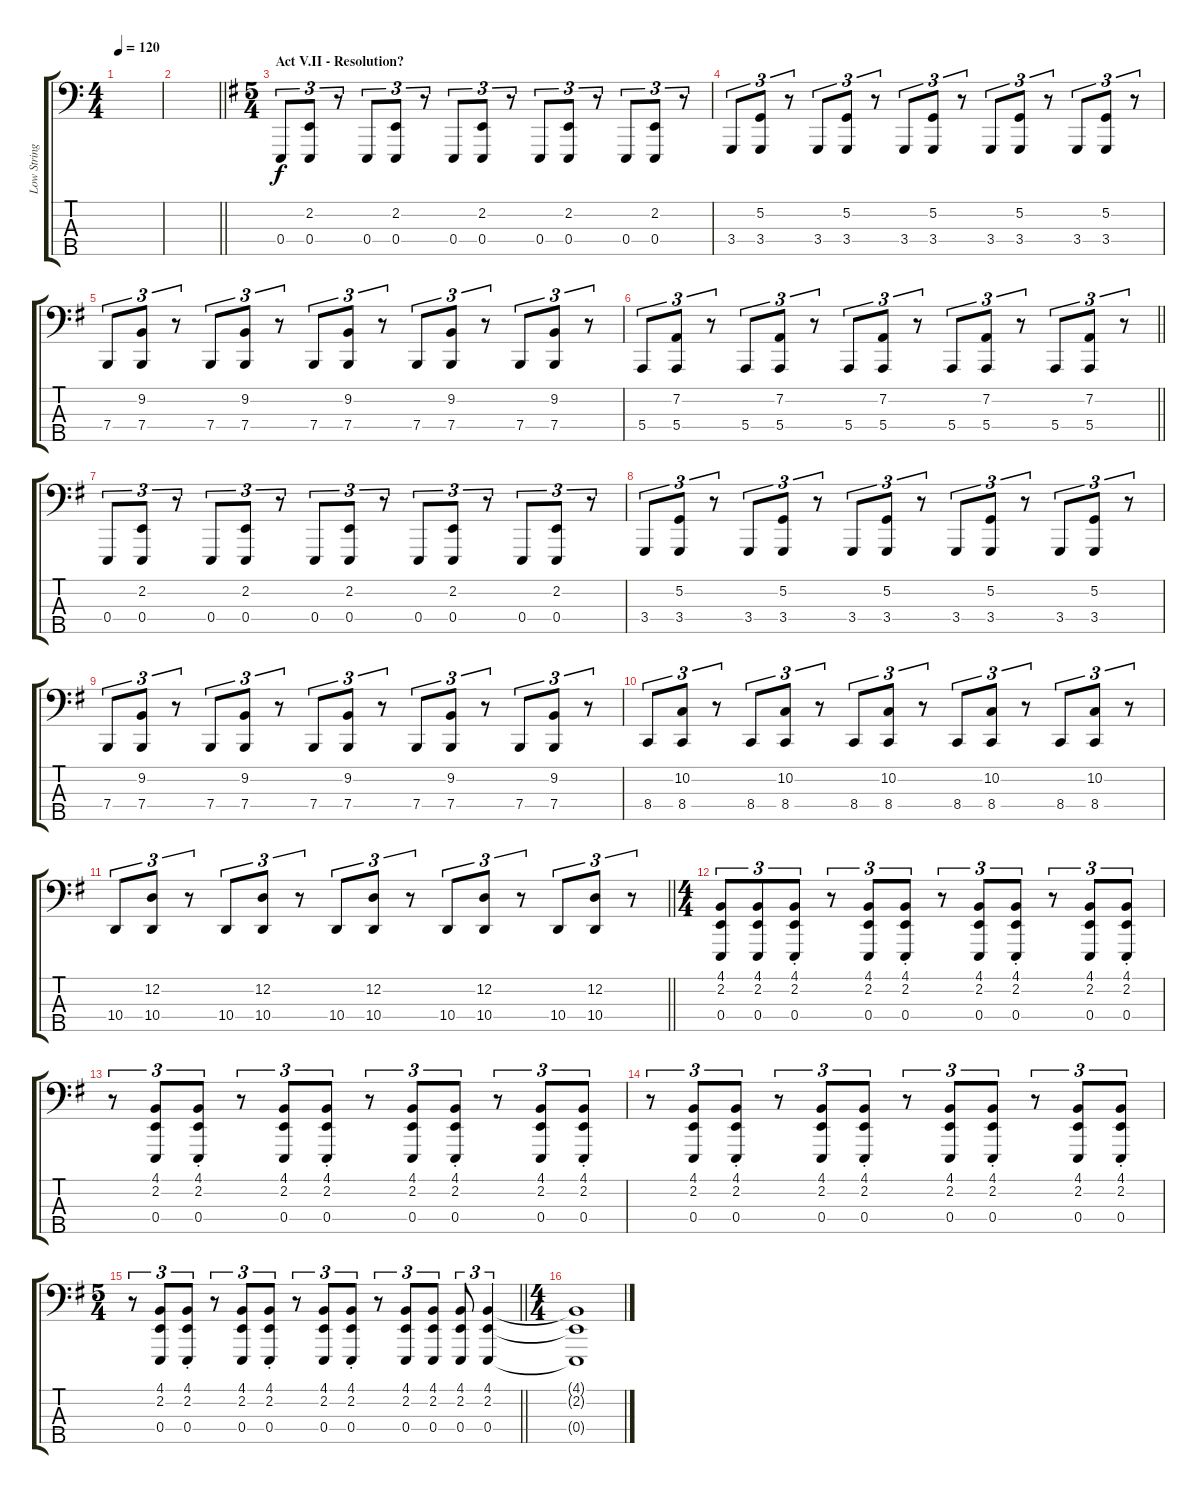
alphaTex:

\track ("Low Strings Standard" "Low String") {instrument stringensemble1}
\staff {score tabs}
\tuning (G2 D2 A1 E1 B0) {hide}
\ts (4 4)
\tempo 120
\clef f4
\ks c
|
\barLineRight lightlight
|
\ts (5 4)
\section ("" "Act V.II - Resolution?")
\ks eminor
0.4.8{tu (3 2) volume 16} (2.2 0.4).8{tu (3 2)} r.8{tu (3 2)} 0.4.8{tu (3 2)} (2.2 0.4).8{tu (3 2)} r.8{tu (3 2)} 0.4.8{tu (3 2)} (2.2 0.4).8{tu (3 2)} r.8{tu (3 2)} 0.4.8{tu (3 2)} (2.2 0.4).8{tu (3 2)} r.8{tu (3 2)} 0.4.8{tu (3 2)} (2.2 0.4).8{tu (3 2)} r.8{tu (3 2)} |
3.4.8{tu (3 2)} (5.2 3.4).8{tu (3 2)} r.8{tu (3 2)} 3.4.8{tu (3 2)} (5.2 3.4).8{tu (3 2)} r.8{tu (3 2)} 3.4.8{tu (3 2)} (5.2 3.4).8{tu (3 2)} r.8{tu (3 2)} 3.4.8{tu (3 2)} (5.2 3.4).8{tu (3 2)} r.8{tu (3 2)} 3.4.8{tu (3 2)} (5.2 3.4).8{tu (3 2)} r.8{tu (3 2)} |
7.4.8{tu (3 2)} (9.2 7.4).8{tu (3 2)} r.8{tu (3 2)} 7.4.8{tu (3 2)} (9.2 7.4).8{tu (3 2)} r.8{tu (3 2)} 7.4.8{tu (3 2)} (9.2 7.4).8{tu (3 2)} r.8{tu (3 2)} 7.4.8{tu (3 2)} (9.2 7.4).8{tu (3 2)} r.8{tu (3 2)} 7.4.8{tu (3 2)} (9.2 7.4).8{tu (3 2)} r.8{tu (3 2)} |
\barLineRight lightlight
5.4.8{tu (3 2)} (7.2 5.4).8{tu (3 2)} r.8{tu (3 2)} 5.4.8{tu (3 2)} (7.2 5.4).8{tu (3 2)} r.8{tu (3 2)} 5.4.8{tu (3 2)} (7.2 5.4).8{tu (3 2)} r.8{tu (3 2)} 5.4.8{tu (3 2)} (7.2 5.4).8{tu (3 2)} r.8{tu (3 2)} 5.4.8{tu (3 2)} (7.2 5.4).8{tu (3 2)} r.8{tu (3 2)} |
0.4.8{tu (3 2)} (2.2 0.4).8{tu (3 2)} r.8{tu (3 2)} 0.4.8{tu (3 2)} (2.2 0.4).8{tu (3 2)} r.8{tu (3 2)} 0.4.8{tu (3 2)} (2.2 0.4).8{tu (3 2)} r.8{tu (3 2)} 0.4.8{tu (3 2)} (2.2 0.4).8{tu (3 2)} r.8{tu (3 2)} 0.4.8{tu (3 2)} (2.2 0.4).8{tu (3 2)} r.8{tu (3 2)} |
3.4.8{tu (3 2)} (5.2 3.4).8{tu (3 2)} r.8{tu (3 2)} 3.4.8{tu (3 2)} (5.2 3.4).8{tu (3 2)} r.8{tu (3 2)} 3.4.8{tu (3 2)} (5.2 3.4).8{tu (3 2)} r.8{tu (3 2)} 3.4.8{tu (3 2)} (5.2 3.4).8{tu (3 2)} r.8{tu (3 2)} 3.4.8{tu (3 2)} (5.2 3.4).8{tu (3 2)} r.8{tu (3 2)} |
7.4.8{tu (3 2)} (9.2 7.4).8{tu (3 2)} r.8{tu (3 2)} 7.4.8{tu (3 2)} (9.2 7.4).8{tu (3 2)} r.8{tu (3 2)} 7.4.8{tu (3 2)} (9.2 7.4).8{tu (3 2)} r.8{tu (3 2)} 7.4.8{tu (3 2)} (9.2 7.4).8{tu (3 2)} r.8{tu (3 2)} 7.4.8{tu (3 2)} (9.2 7.4).8{tu (3 2)} r.8{tu (3 2)} |
8.4.8{tu (3 2)} (10.2 8.4).8{tu (3 2)} r.8{tu (3 2)} 8.4.8{tu (3 2)} (10.2 8.4).8{tu (3 2)} r.8{tu (3 2)} 8.4.8{tu (3 2)} (10.2 8.4).8{tu (3 2)} r.8{tu (3 2)} 8.4.8{tu (3 2)} (10.2 8.4).8{tu (3 2)} r.8{tu (3 2)} 8.4.8{tu (3 2)} (10.2 8.4).8{tu (3 2)} r.8{tu (3 2)} |
\barLineRight lightlight
10.4.8{tu (3 2)} (12.2 10.4).8{tu (3 2)} r.8{tu (3 2)} 10.4.8{tu (3 2)} (12.2 10.4).8{tu (3 2)} r.8{tu (3 2)} 10.4.8{tu (3 2)} (12.2 10.4).8{tu (3 2)} r.8{tu (3 2)} 10.4.8{tu (3 2)} (12.2 10.4).8{tu (3 2)} r.8{tu (3 2)} 10.4.8{tu (3 2)} (12.2 10.4).8{tu (3 2)} r.8{tu (3 2)} |
\ts (4 4)
(4.1 2.2 0.4).8{tu (3 2) balance 8} (4.1 2.2 0.4).8{tu (3 2)} (4.1 2.2{st} 0.4).8{tu (3 2)} r.8{tu (3 2)} (4.1 2.2 0.4).8{tu (3 2)} (4.1 2.2{st} 0.4{st}).8{tu (3 2)} r.8{tu (3 2)} (4.1 2.2 0.4).8{tu (3 2)} (4.1 2.2{st} 0.4{st}).8{tu (3 2)} r.8{tu (3 2)} (4.1 2.2 0.4).8{tu (3 2)} (4.1 2.2{st} 0.4{st}).8{tu (3 2)} |
r.8{tu (3 2)} (4.1 2.2 0.4).8{tu (3 2)} (4.1 2.2{st} 0.4{st}).8{tu (3 2)} r.8{tu (3 2)} (4.1 2.2 0.4).8{tu (3 2)} (4.1 2.2{st} 0.4{st}).8{tu (3 2)} r.8{tu (3 2)} (4.1 2.2 0.4).8{tu (3 2)} (4.1 2.2{st} 0.4{st}).8{tu (3 2)} r.8{tu (3 2)} (4.1 2.2 0.4).8{tu (3 2)} (4.1 2.2{st} 0.4{st}).8{tu (3 2)} |
r.8{tu (3 2)} (4.1 2.2 0.4).8{tu (3 2)} (4.1 2.2{st} 0.4{st}).8{tu (3 2)} r.8{tu (3 2)} (4.1 2.2 0.4).8{tu (3 2)} (4.1 2.2{st} 0.4{st}).8{tu (3 2)} r.8{tu (3 2)} (4.1 2.2 0.4).8{tu (3 2)} (4.1 2.2{st} 0.4{st}).8{tu (3 2)} r.8{tu (3 2)} (4.1 2.2 0.4).8{tu (3 2)} (4.1 2.2{st} 0.4{st}).8{tu (3 2)} |
\ts (5 4)
\barLineRight lightlight
r.8{tu (3 2)} (4.1 2.2 0.4).8{tu (3 2)} (4.1 2.2{st} 0.4{st}).8{tu (3 2)} r.8{tu (3 2)} (4.1 2.2 0.4).8{tu (3 2)} (4.1 2.2{st} 0.4{st}).8{tu (3 2)} r.8{tu (3 2)} (4.1 2.2 0.4).8{tu (3 2)} (4.1 2.2{st} 0.4{st}).8{tu (3 2)} r.8{tu (3 2)} (4.1 2.2 0.4).8{tu (3 2)} (4.1 2.2 0.4).8{tu (3 2)} (4.1 2.2 0.4).8{tu (3 2)} (4.1 2.2 0.4).4{tu (3 2)} |
\ts (4 4)
(4.1{t} 2.2{t} 0.4{t}).1
